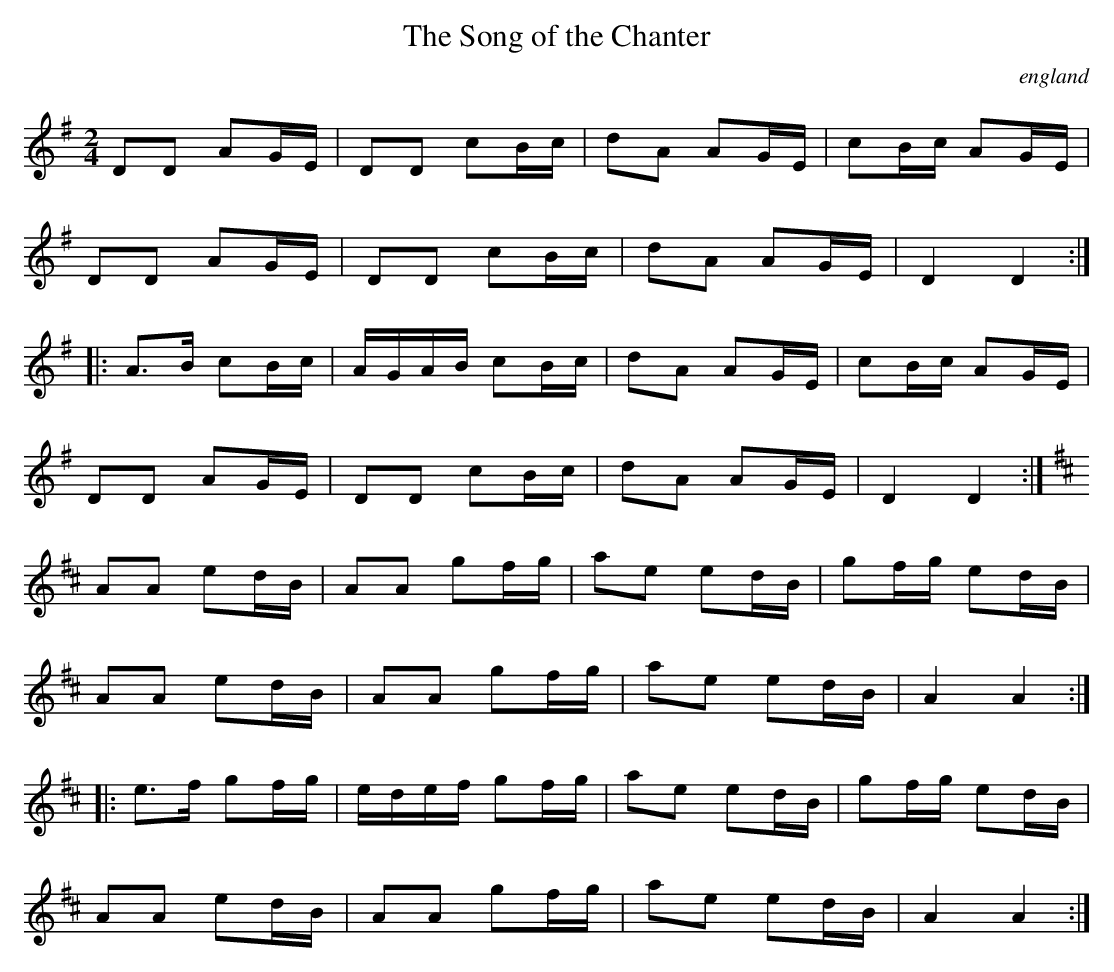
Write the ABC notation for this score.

X:1
T:Song of the Chanter, The
O:england
M:2/4
L:1/8
K:Dmix
DD AG/E/|DD cB/c/|dA AG/E/|cB/c/ AG/E/|
DD AG/E/|DD cB/c/|dA AG/E/|D2 D2:|
|:A>B cB/c/|A/G/A/B/ cB/c/|dA AG/E/|cB/c/ AG/E/|
DD AG/E/|DD cB/c/|dA AG/E/|D2 D2:|
K:Amix
AA ed/B/|AA gf/g/|ae ed/B/|gf/g/ ed/B/|
AA ed/B/|AA gf/g/|ae ed/B/|A2 A2:|
|:e>f gf/g/|e/d/e/f/ gf/g/|ae ed/B/|gf/g/ ed/B/|
AA ed/B/|AA gf/g/|ae ed/B/|A2 A2:|
